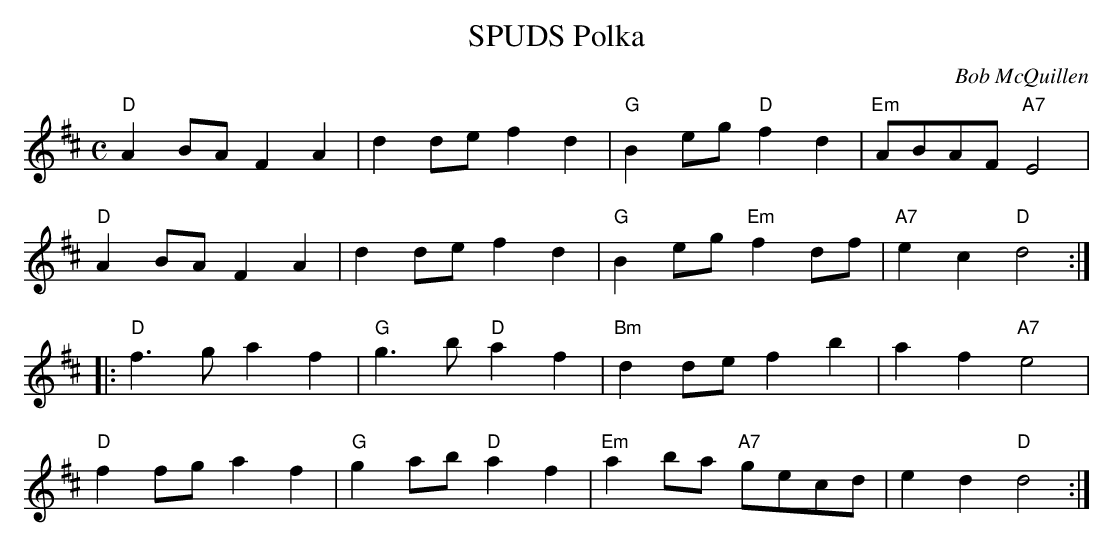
X:1
T:SPUDS Polka
C:Bob McQuillen
M:C
K:D
"D" A2BAF2A2 | d2 de f2d2|"G"B2eg "D"f2d2|"Em"ABAF "A7"E4|
"D" A2BAF2A2 | d2 de f2d2|"G"B2eg "Em"f2 df|"A7"e2 c2 "D"d4:|
|:"D"f2>g2 a2f2| "G"g2>b2 "D"a2f2|"Bm"d2 de f2b2|a2f2 "A7"e4|
"D"f2 fg a2 f2|"G"g2 ab "D"a2f2|"Em"a2 ba "A7"gecd|e2 d2 "D"d4:|
